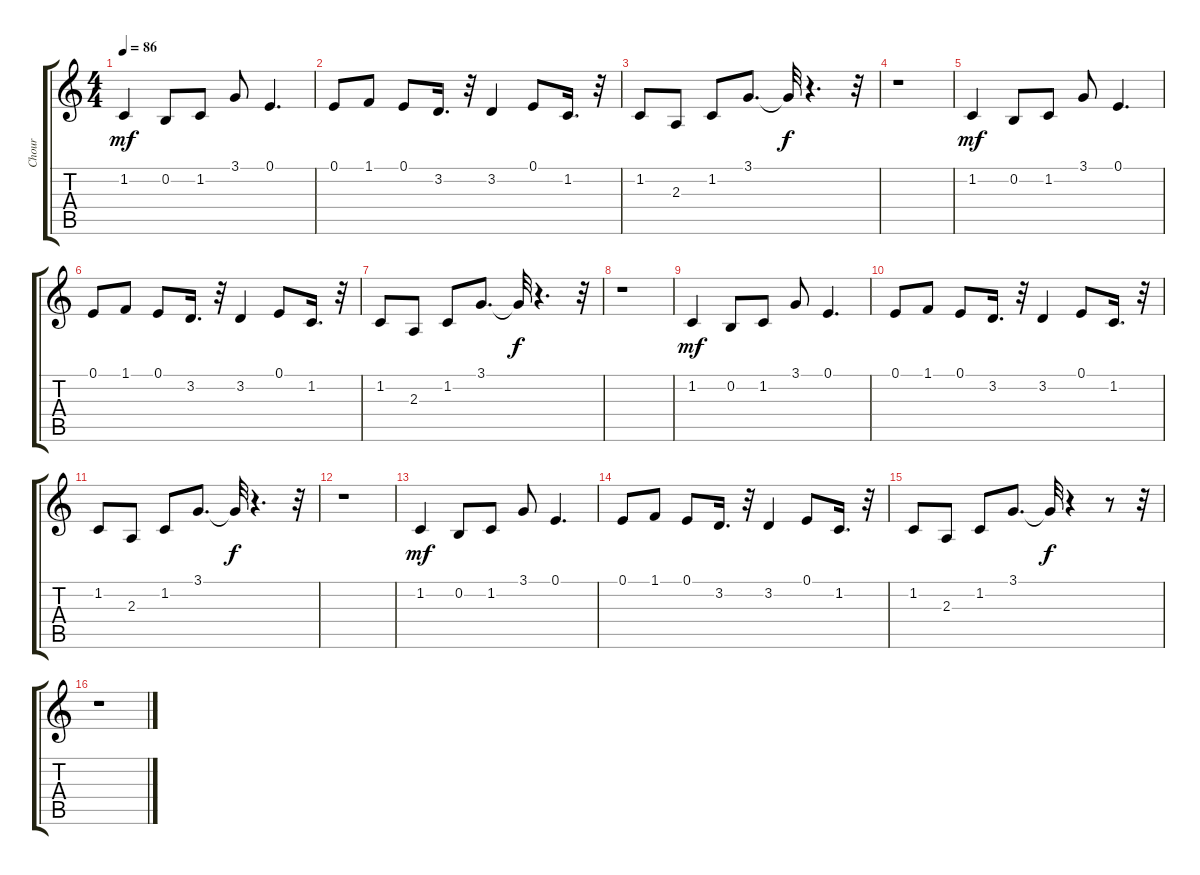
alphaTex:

\track ("Chour" "Chour") {instrument synthvoice}
\staff {score tabs}
\tuning (E4 B3 G3 D3 A2 E2) {hide}
\ts (4 4)
\tempo 86
\clef g2
\ks c
1.2.4{dy mf} 0.2.8 1.2.8 3.1.8 0.1.4{d} |
0.1.8 1.1.8 0.1.8 3.2.16{d} r.32 3.2.4 0.1.8 1.2.16{d} r.32 |
1.2.8 2.3.8 1.2.8 3.1.8{d} 3.1{t}.32{dy f} r.4{d} r.32 |
r.1 |
1.2.4{dy mf} 0.2.8 1.2.8 3.1.8 0.1.4{d} |
0.1.8 1.1.8 0.1.8 3.2.16{d} r.32 3.2.4 0.1.8 1.2.16{d} r.32 |
1.2.8 2.3.8 1.2.8 3.1.8{d} 3.1{t}.32{dy f} r.4{d} r.32 |
r.1 |
1.2.4{dy mf} 0.2.8 1.2.8 3.1.8 0.1.4{d} |
0.1.8 1.1.8 0.1.8 3.2.16{d} r.32 3.2.4 0.1.8 1.2.16{d} r.32 |
1.2.8 2.3.8 1.2.8 3.1.8{d} 3.1{t}.32{dy f} r.4{d} r.32 |
r.1 |
1.2.4{dy mf} 0.2.8 1.2.8 3.1.8 0.1.4{d} |
0.1.8 1.1.8 0.1.8 3.2.16{d} r.32 3.2.4 0.1.8 1.2.16{d} r.32 |
1.2.8 2.3.8 1.2.8 3.1.8{d} 3.1{t}.32{dy f} r.4 r.8 r.32 |
r.1
